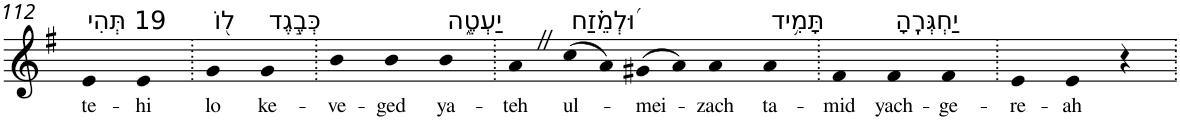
**kern	**text
*part1	*part1
*staff1	*staff1
*I"Piano	*
*I'Pno	*
!!LO:PB:g=z
*clefG2	*
*k[f#]	*
*G:	*
=112	=112
!LO:TX:a:t=19 תְּהִי	!
!	!LO:LY:b
4e	te-
!	!LO:LY:b
4e	-hi
=113.	=113.
!LO:TX:a:t=ל֭וֹ	!
!	!LO:LY:b
4g	lo
!LO:TX:a:t=כְּבֶ֣גֶד	!
!	!LO:LY:b
4g	ke-
=114.	=114.
!	!LO:LY:b
4b	-ve-
!	!LO:LY:b
4b	-ged
!LO:TX:a:t=יַעְטֶ֑ה	!
!	!LO:LY:b
4b	ya-
=115.	=115.
!	!LO:LY:b
4aZ	-teh
!LO:TX:a:t=וּ֝לְמֵ֗זַח	!
!	!LO:LY:b
(>8cc	ul-
8a)	.
!	!LO:LY:b
(>8g#X	-mei-
8a)	.
!	!LO:LY:b
4a	-zach
!LO:TX:a:t=תָּמִ֥יד	!
!	!LO:LY:b
4a	ta-
=116.	=116.
!	!LO:LY:b
4f#	-mid
!LO:TX:a:t=יַחְגְּרֶֽהָ	!
!	!LO:LY:b
4f#	yach-
!	!LO:LY:b
4f#	-ge-
=117.	=117.
!	!LO:LY:b
4e	-re-
!	!LO:LY:b
4e	-ah
4r	.
=.	=.
*-	*-
